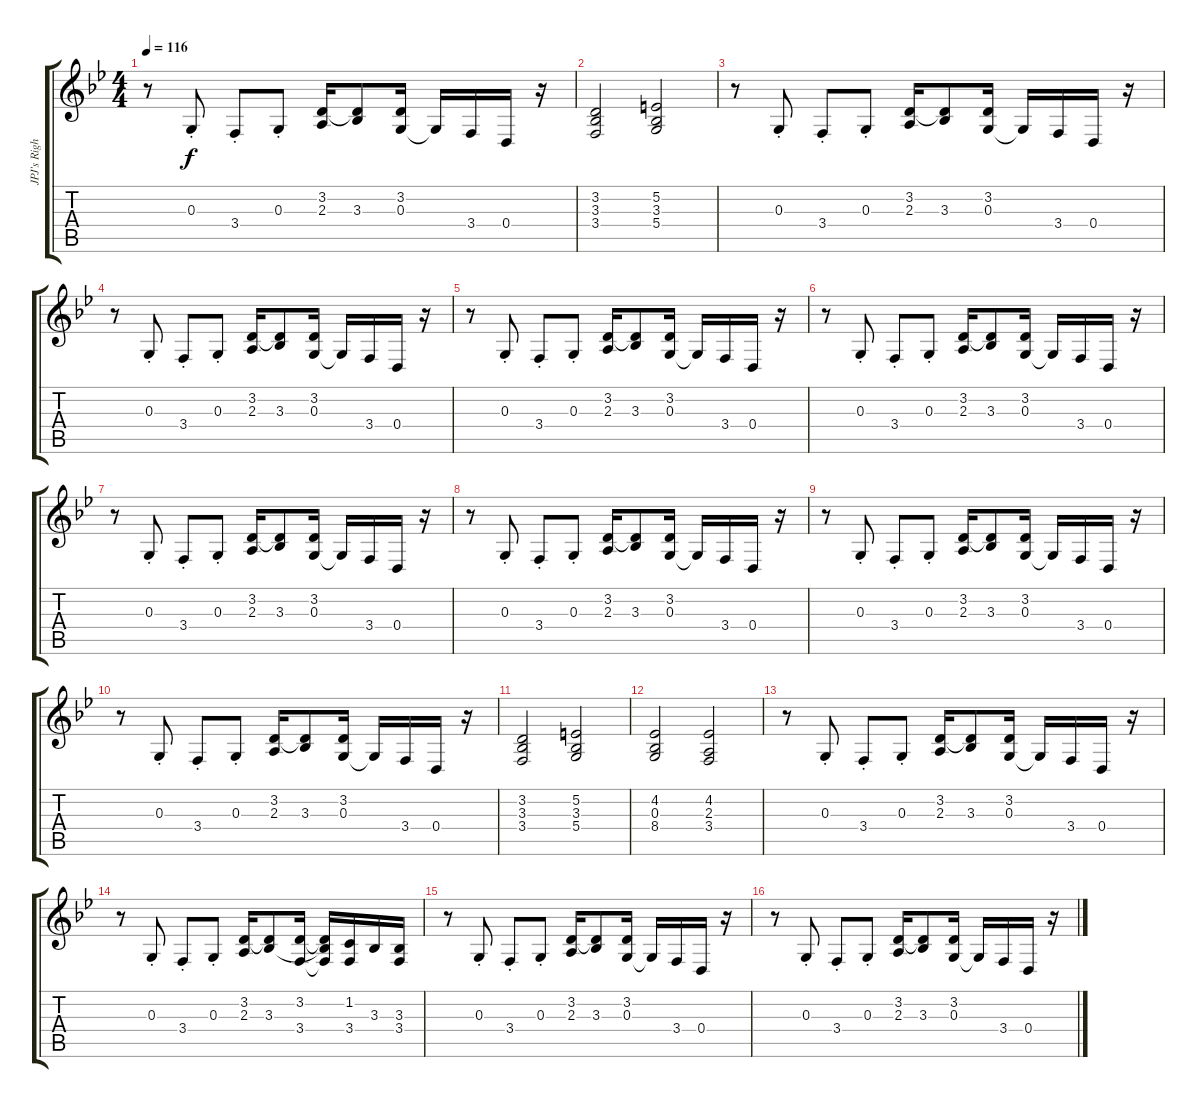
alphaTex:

\track ("JPJ's Right Hand" "JPJ's Righ") {instrument harpsichord}
\staff {score tabs}
\tuning (E4 B3 G3 D3 A2 E2) {hide}
\ts (4 4)
\tempo 116
\clef g2
\ks bb
r.8{dy f} 0.3{st}.8 3.4{st}.8 0.3{st}.8 (3.2 2.3).16 (3.2{t} 3.3).8 (3.2 0.3).16 0.3{t}.16 3.4.16 0.4.16 r.16 |
(3.2 3.3 3.4).2 (5.2 3.3 5.4).2 |
r.8 0.3{st}.8 3.4{st}.8 0.3{st}.8 (3.2 2.3).16 (3.2{t} 3.3).8 (3.2 0.3).16 0.3{t}.16 3.4.16 0.4.16 r.16 |
r.8 0.3{st}.8 3.4{st}.8 0.3{st}.8 (3.2 2.3).16 (3.2{t} 3.3).8 (3.2 0.3).16 0.3{t}.16 3.4.16 0.4.16 r.16 |
r.8 0.3{st}.8 3.4{st}.8 0.3{st}.8 (3.2 2.3).16 (3.2{t} 3.3).8 (3.2 0.3).16 0.3{t}.16 3.4.16 0.4.16 r.16 |
r.8 0.3{st}.8 3.4{st}.8 0.3{st}.8 (3.2 2.3).16 (3.2{t} 3.3).8 (3.2 0.3).16 0.3{t}.16 3.4.16 0.4.16 r.16 |
r.8 0.3{st}.8 3.4{st}.8 0.3{st}.8 (3.2 2.3).16 (3.2{t} 3.3).8 (3.2 0.3).16 0.3{t}.16 3.4.16 0.4.16 r.16 |
r.8 0.3{st}.8 3.4{st}.8 0.3{st}.8 (3.2 2.3).16 (3.2{t} 3.3).8 (3.2 0.3).16 0.3{t}.16 3.4.16 0.4.16 r.16 |
r.8 0.3{st}.8 3.4{st}.8 0.3{st}.8 (3.2 2.3).16 (3.2{t} 3.3).8 (3.2 0.3).16 0.3{t}.16 3.4.16 0.4.16 r.16 |
r.8 0.3{st}.8 3.4{st}.8 0.3{st}.8 (3.2 2.3).16 (3.2{t} 3.3).8 (3.2 0.3).16 0.3{t}.16 3.4.16 0.4.16 r.16 |
(3.2 3.3 3.4).2 (5.2 3.3 5.4).2 |
(4.2 0.3 8.4).2 (4.2 2.3 3.4).2 |
r.8 0.3{st}.8 3.4{st}.8 0.3{st}.8 (3.2 2.3).16 (3.2{t} 3.3).8 (3.2 0.3).16 0.3{t}.16 3.4.16 0.4.16 r.16 |
r.8 0.3{st}.8 3.4{st}.8 0.3{st}.8 (3.2 2.3).16 (3.2{t} 3.3).8 (3.2 3.4).16 (3.2{t} 3.3{t} 3.4{t}).16 (1.2 3.4).16 3.3.16 (3.3 3.4).16 |
r.8 0.3{st}.8 3.4{st}.8 0.3{st}.8 (3.2 2.3).16 (3.2{t} 3.3).8 (3.2 0.3).16 0.3{t}.16 3.4.16 0.4.16 r.16 |
r.8 0.3{st}.8 3.4{st}.8 0.3{st}.8 (3.2 2.3).16 (3.2{t} 3.3).8 (3.2 0.3).16 0.3{t}.16 3.4.16 0.4.16 r.16
